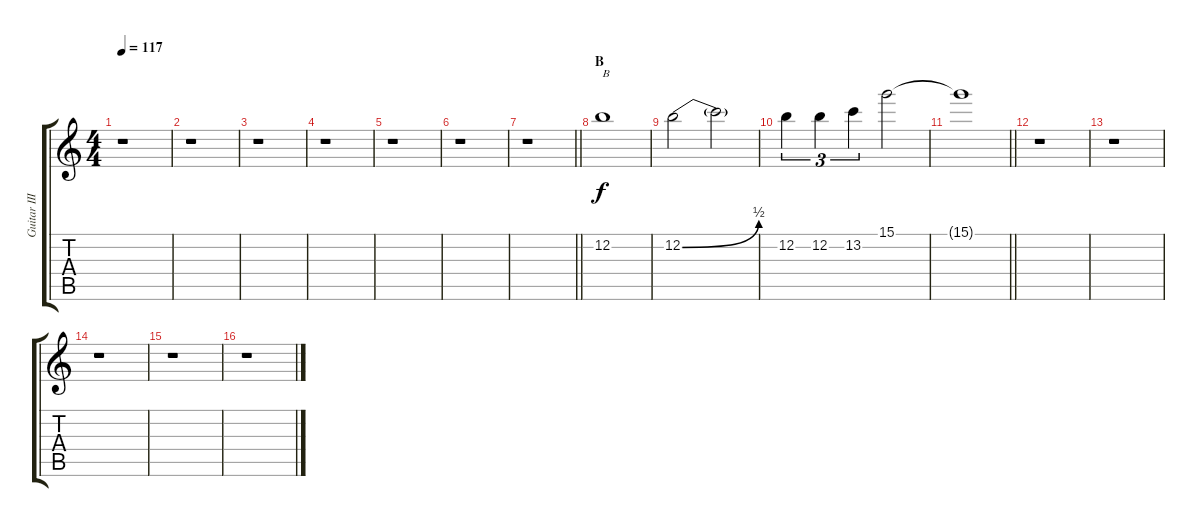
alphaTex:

\track ("Guitar III" "Guitar III") {instrument overdrivenguitar}
\staff {score tabs}
\tuning (E4 B3 G3 D3 A2 E2) {hide}
\ts (4 4)
\tempo 117
\clef g2
\ks c
r.1{dy f} |
r.1 |
r.1 |
r.1 |
r.1 |
r.1 |
\barLineRight lightlight
r.1 |
\section ("" "B")
12.2.1{txt "B"} |
12.2{be (bend 0 0 60 2)}.2 12.2{t}.2 |
12.2.4{tu (3 2)} 12.2.4{tu (3 2)} 13.2.4{tu (3 2)} 15.1.2 |
\barLineRight lightlight
15.1{t}.1 |
r.1 |
r.1 |
r.1 |
r.1 |
r.1
